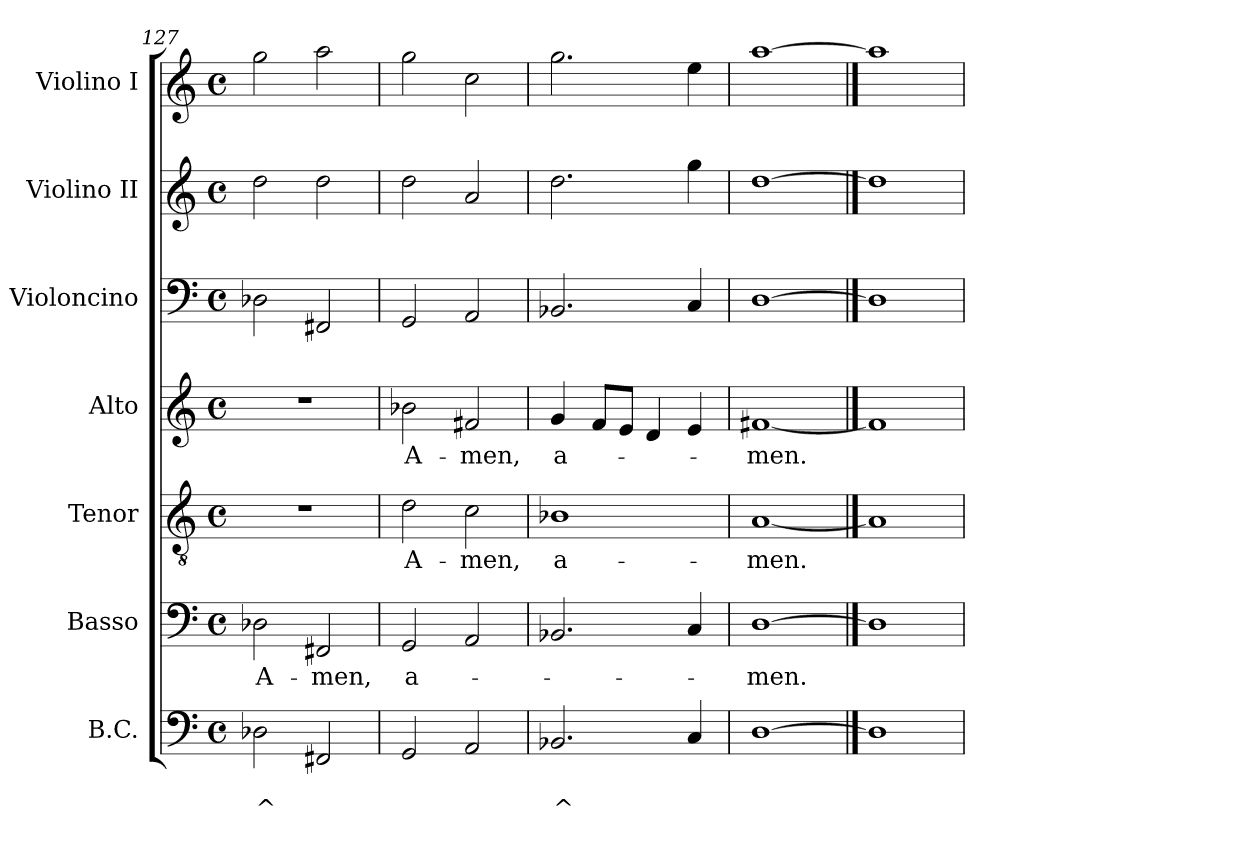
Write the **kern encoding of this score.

**kern	**text	**text	**kern	**text	**kern	**text	**kern	**text	**kern	**kern	**kern
*part7	*part7	*part7	*part6	*part6	*part5	*part5	*part4	*part4	*part3	*part2	*part1
*staff7	*staff7	*staff7	*staff6	*staff6	*staff5	*staff5	*staff4	*staff4	*staff3	*staff2	*staff1
*I"B.C.	*	*	*I"Basso	*	*I"Tenor	*	*I"Alto	*	*I"Violoncino	*I"Violino II	*I"Violino I
*I'BC	*	*	*I'B	*	*I'T	*	*I'A	*	*I'Vc.	*I'Vln. II	*I'Vln. I
*clefF4	*	*	*clefF4	*	*clefGv2	*	*clefG2	*	*clefF4	*clefG2	*clefG2
*k[]	*	*	*k[]	*	*k[]	*	*k[]	*	*k[]	*k[]	*k[]
*C:	*	*	*C:	*	*C:	*	*C:	*	*C:	*C:	*C:
*M4/4	*	*	*M4/4	*	*M4/4	*	*M4/4	*	*M4/4	*M4/4	*M4/4
*met(c)	*	*	*met(c)	*	*met(c)	*	*met(c)	*	*met(c)	*met(c)	*met(c)
=127	=127	=127	=127	=127	=127	=127	=127	=127	=127	=127	=127
!	!	!LO:LY:b	!	!LO:LY:b	!	!	!	!	!	!	!
2D-X\	.	^	2D-X\	A-	1r	.	1r	.	2D-X\	2dd\	2gg\
!	!	!	!	!LO:LY:b	!	!	!	!	!	!	!
2FF#X/	.	.	2FF#X/	-men,	.	.	.	.	2FF#X/	2dd\	2aa\
=128	=128	=128	=128	=128	=128	=128	=128	=128	=128	=128	=128
!	!	!	!	!LO:LY:b	!	!LO:LY:b	!	!LO:LY:b	!	!	!
2GG/	.	.	2GG/	a-	2d\	A-	2b-X\	A-	2GG/	2dd\	2gg\
!	!	!	!	!	!	!LO:LY:b	!	!LO:LY:b	!	!	!
2AA/	.	.	2AA/	.	2c\	-men,	2f#X/	-men,	2AA/	2a/	2cc\
=129	=129	=129	=129	=129	=129	=129	=129	=129	=129	=129	=129
!	!	!LO:LY:b	!	!	!	!LO:LY:b	!	!LO:LY:b	!	!	!
2.BB-X/	.	^	2.BB-X/	.	1B-X	a-	4g/	a-	2.BB-X/	2.dd\	2.gg\
.	.	.	.	.	.	.	8f/L	.	.	.	.
.	.	.	.	.	.	.	8e/J	.	.	.	.
.	.	.	.	.	.	.	4d/	.	.	.	.
4C/	.	.	4C/	.	.	.	4e/	.	4C/	4gg\	4ee\
=130	=130	=130	=130	=130	=130	=130	=130	=130	=130	=130	=130
!	!	!	!	!LO:LY:b	!	!LO:LY:b	!	!LO:LY:b	!	!	!
[1D	.	.	[1D	-men.	[1A	-men.	[1f#X	-men.	[1D	[1dd	[1aa
==131	==131	==131	==131	==131	==131	==131	==131	==131	==131	==131	==131
1D]	.	.	1D]	.	1A]	.	1f#]	.	1D]	1dd]	1aa]
=	=	=	=	=	=	=	=	=	=	=	=
*-	*-	*-	*-	*-	*-	*-	*-	*-	*-	*-	*-
